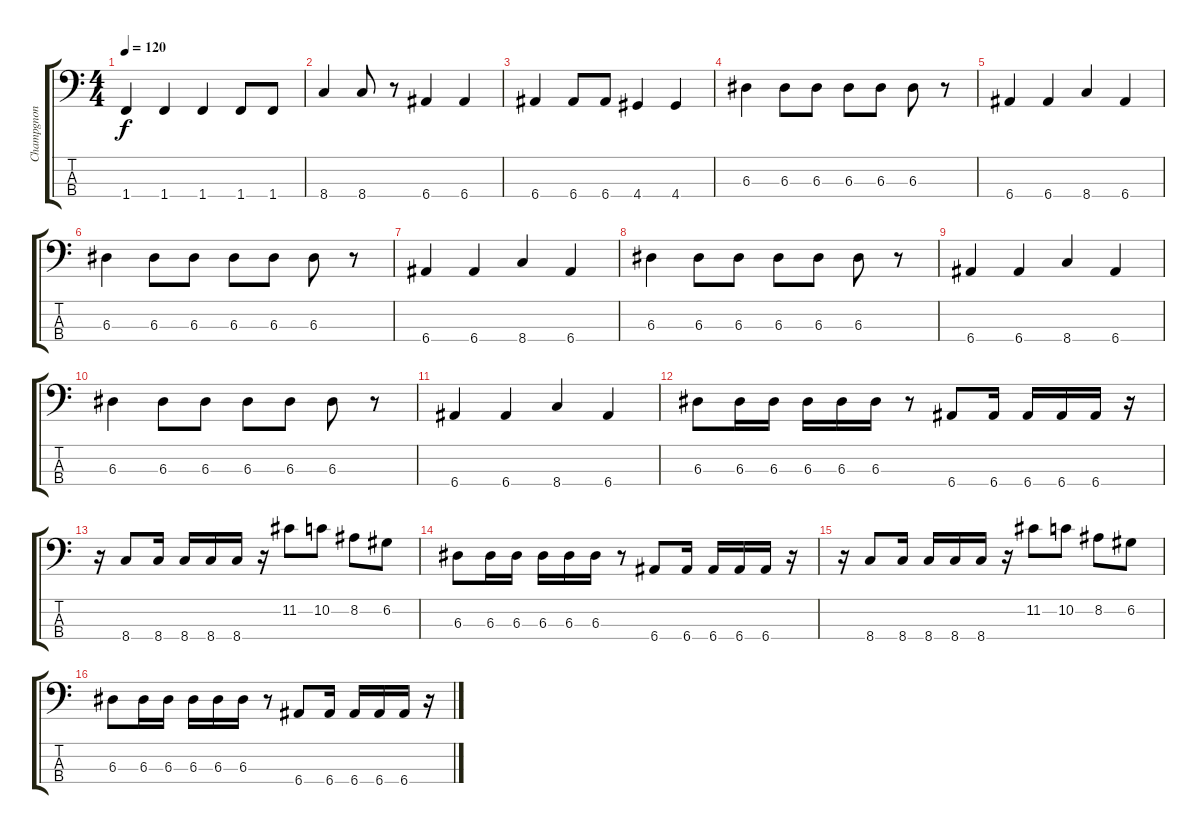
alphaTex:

\track ("Champgnon" "Champgnon") {instrument electricbassfinger}
\staff {score tabs}
\tuning (G2 D2 A1 E1) {hide}
\ts (4 4)
\tempo 120
\clef f4
\ks c
1.4.4{dy f instrument electricbassfinger} 1.4.4 1.4.4 1.4.8 1.4.8 |
8.4.4 8.4.8 r.8 6.4.4 6.4.4 |
6.4.4 6.4.8 6.4.8 4.4.4 4.4.4 |
6.3.4 6.3.8 6.3.8 6.3.8 6.3.8 6.3.8 r.8 |
6.4.4 6.4.4 8.4.4 6.4.4 |
6.3.4 6.3.8 6.3.8 6.3.8 6.3.8 6.3.8 r.8 |
6.4.4 6.4.4 8.4.4 6.4.4 |
6.3.4 6.3.8 6.3.8 6.3.8 6.3.8 6.3.8 r.8 |
6.4.4 6.4.4 8.4.4 6.4.4 |
6.3.4 6.3.8 6.3.8 6.3.8 6.3.8 6.3.8 r.8 |
6.4.4 6.4.4 8.4.4 6.4.4 |
6.3.8 6.3.16 6.3.16 6.3.16 6.3.16 6.3.16 r.8 6.4.8 6.4.16 6.4.16 6.4.16 6.4.16 r.16 |
r.16 8.4.8 8.4.16 8.4.16 8.4.16 8.4.16 r.16 11.2.8 10.2.8 8.2.8 6.2.8 |
6.3.8 6.3.16 6.3.16 6.3.16 6.3.16 6.3.16 r.8 6.4.8 6.4.16 6.4.16 6.4.16 6.4.16 r.16 |
r.16 8.4.8 8.4.16 8.4.16 8.4.16 8.4.16 r.16 11.2.8 10.2.8 8.2.8 6.2.8 |
6.3.8 6.3.16 6.3.16 6.3.16 6.3.16 6.3.16 r.8 6.4.8 6.4.16 6.4.16 6.4.16 6.4.16 r.16
